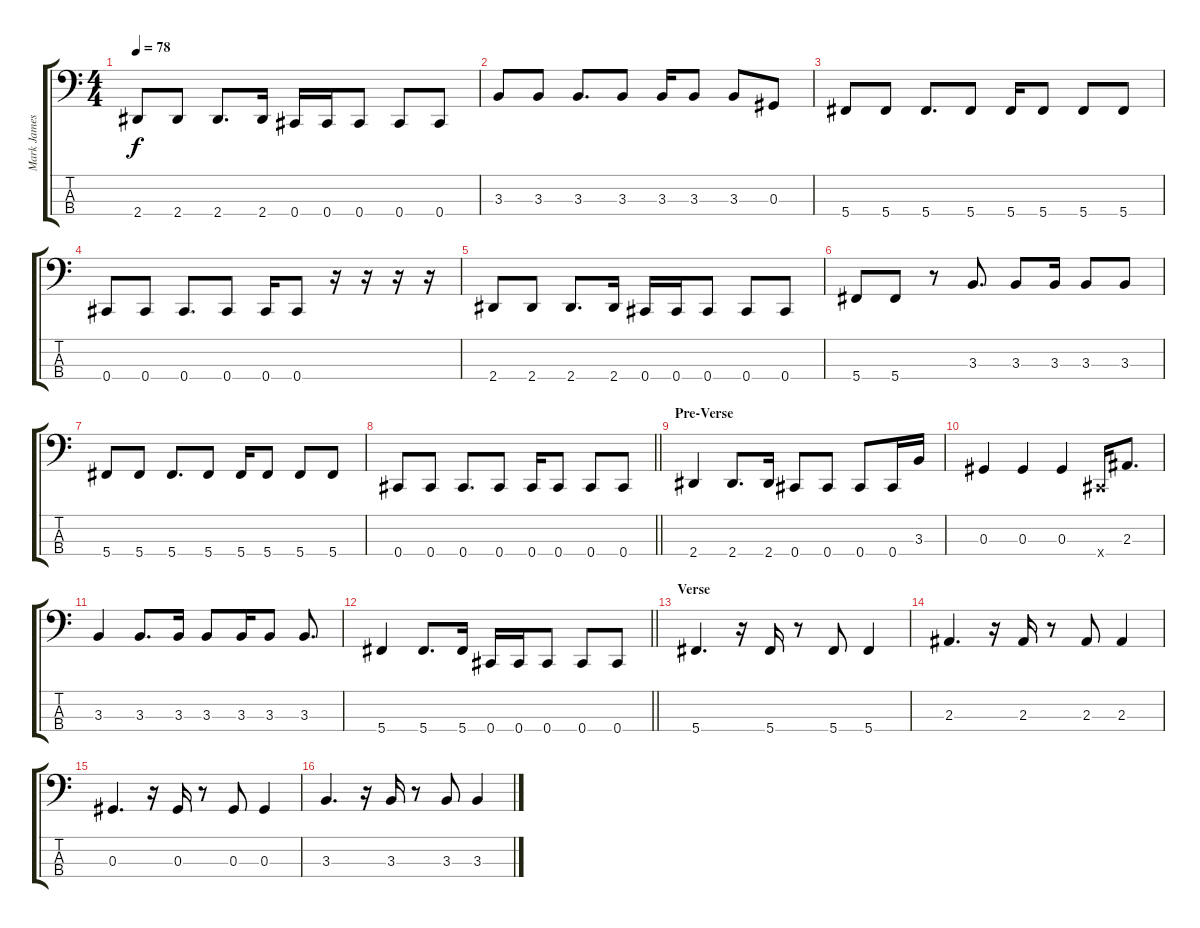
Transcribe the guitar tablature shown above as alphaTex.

\track ("Mark James" "Mark James") {instrument electricbassfinger}
\staff {score tabs}
\tuning (Gb2 Db2 Ab1 Db1) {hide}
\ts (4 4)
\tempo 78
\clef f4
\ks c
2.4.8{dy f} 2.4.8 2.4.8{d} 2.4.16 0.4.16 0.4.16 0.4.8 0.4.8 0.4.8 |
3.3.8 3.3.8 3.3.8{d} 3.3.8 3.3.16 3.3.8 3.3.8 0.3.8 |
5.4.8 5.4.8 5.4.8{d} 5.4.8 5.4.16 5.4.8 5.4.8 5.4.8 |
0.4.8 0.4.8 0.4.8{d} 0.4.8 0.4.16 0.4.8 r.16 r.16 r.16 r.16 |
2.4.8 2.4.8 2.4.8{d} 2.4.16 0.4.16 0.4.16 0.4.8 0.4.8 0.4.8 |
5.4.8 5.4.8 r.8 3.3.8{d} 3.3.8 3.3.16 3.3.8 3.3.8 |
5.4.8 5.4.8 5.4.8{d} 5.4.8 5.4.16 5.4.8 5.4.8 5.4.8 |
\barLineRight lightlight
0.4.8 0.4.8 0.4.8{d} 0.4.8 0.4.16 0.4.8 0.4.8 0.4.8 |
\section ("" "Pre-Verse")
2.4.4 2.4.8{d} 2.4.16 0.4.8 0.4.8 0.4.8 0.4.16 3.3.16 |
0.3.4 0.3.4 0.3.4 0.4{x}.16 2.3.8{d} |
3.3.4 3.3.8{d} 3.3.16 3.3.8 3.3.16 3.3.8 3.3.8{d} |
\barLineRight lightlight
5.4.4 5.4.8{d} 5.4.16 0.4.16 0.4.16 0.4.8 0.4.8 0.4.8 |
\section ("" "Verse")
5.4.4{d} r.16 5.4.16 r.8 5.4.8 5.4.4 |
2.3.4{d} r.16 2.3.16 r.8 2.3.8 2.3.4 |
0.3.4{d} r.16 0.3.16 r.8 0.3.8 0.3.4 |
3.3.4{d} r.16 3.3.16 r.8 3.3.8 3.3.4
